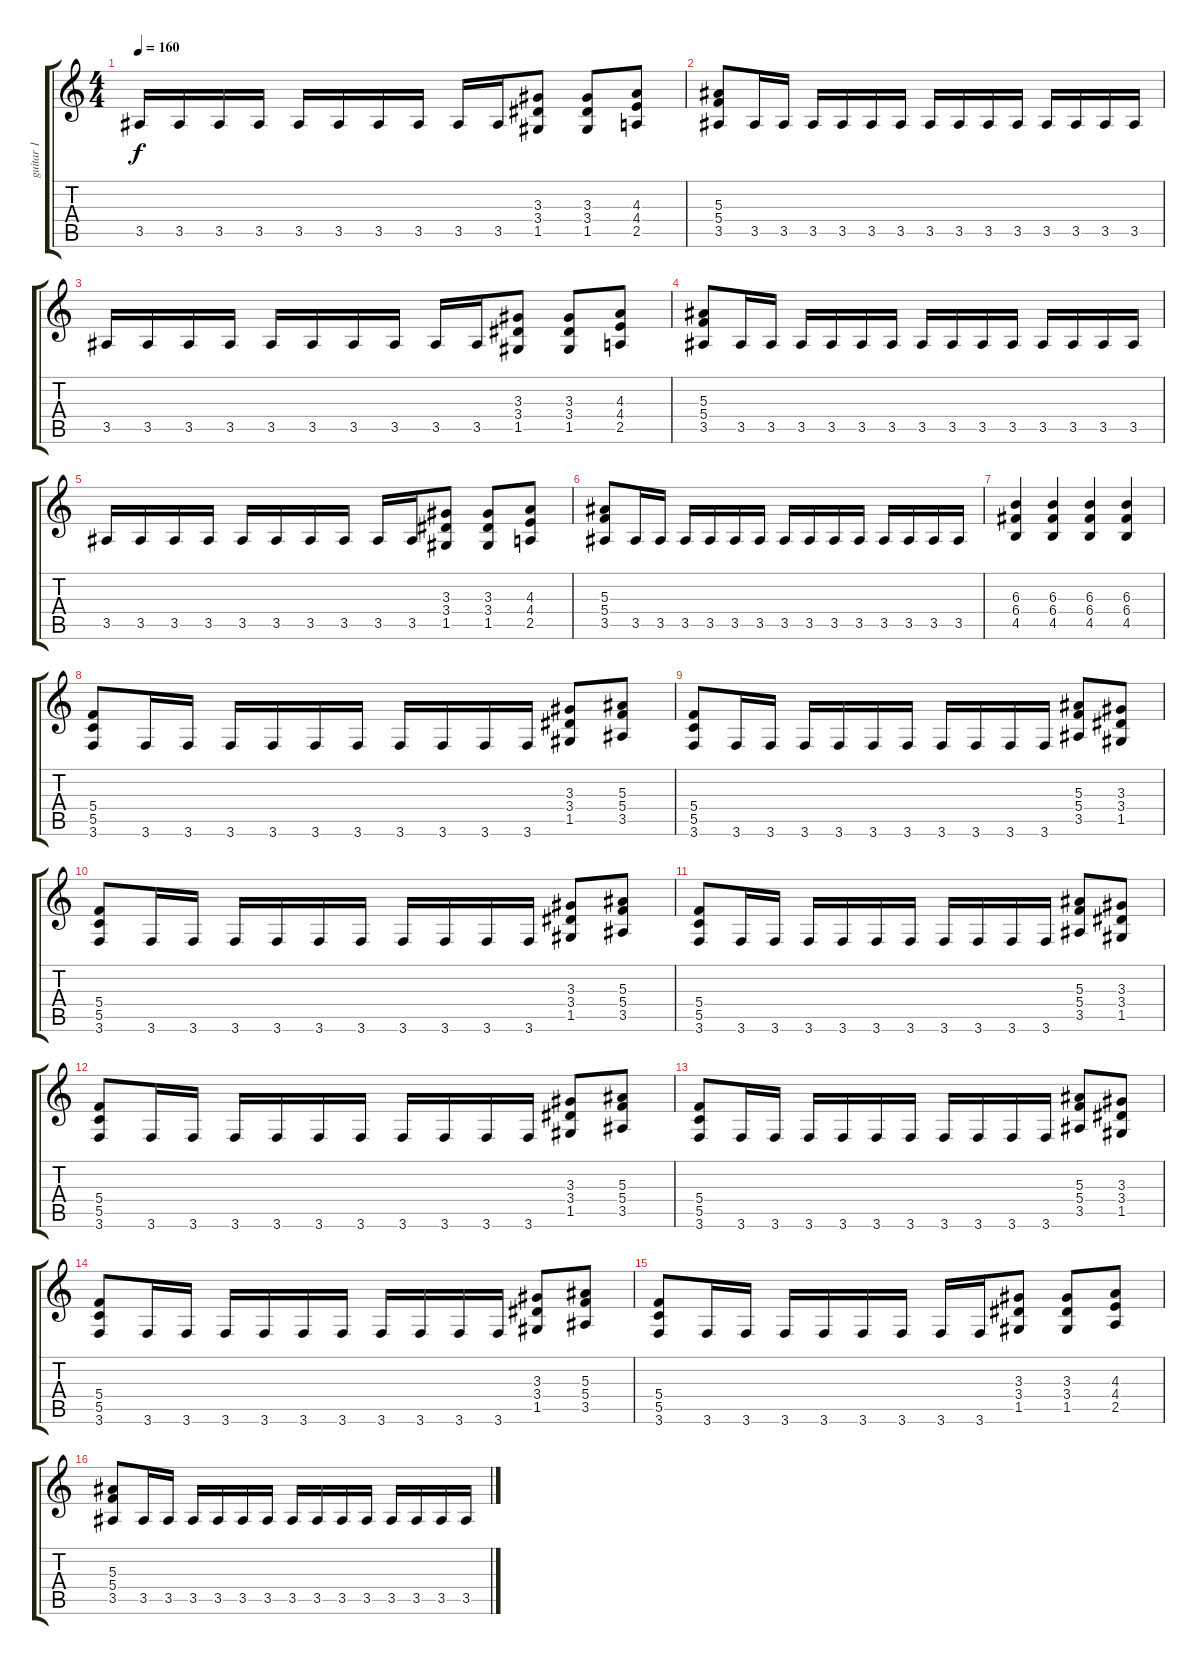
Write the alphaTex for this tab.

\track ("guitar 1" "guitar 1") {instrument distortionguitar}
\staff {score tabs}
\tuning (D4 A3 F3 C3 G2 D2) {hide}
\ts (4 4)
\tempo 160
\clef g2
\ks c
3.5.16{dy f} 3.5.16 3.5.16 3.5.16 3.5.16 3.5.16 3.5.16 3.5.16 3.5.16 3.5.16 (3.3 3.4 1.5).8 (3.3 3.4 1.5).8 (4.3 4.4 2.5).8 |
(5.3 5.4 3.5).8 3.5.16 3.5.16 3.5.16 3.5.16 3.5.16 3.5.16 3.5.16 3.5.16 3.5.16 3.5.16 3.5.16 3.5.16 3.5.16 3.5.16 |
3.5.16 3.5.16 3.5.16 3.5.16 3.5.16 3.5.16 3.5.16 3.5.16 3.5.16 3.5.16 (3.3 3.4 1.5).8 (3.3 3.4 1.5).8 (4.3 4.4 2.5).8 |
(5.3 5.4 3.5).8 3.5.16 3.5.16 3.5.16 3.5.16 3.5.16 3.5.16 3.5.16 3.5.16 3.5.16 3.5.16 3.5.16 3.5.16 3.5.16 3.5.16 |
3.5.16 3.5.16 3.5.16 3.5.16 3.5.16 3.5.16 3.5.16 3.5.16 3.5.16 3.5.16 (3.3 3.4 1.5).8 (3.3 3.4 1.5).8 (4.3 4.4 2.5).8 |
(5.3 5.4 3.5).8 3.5.16 3.5.16 3.5.16 3.5.16 3.5.16 3.5.16 3.5.16 3.5.16 3.5.16 3.5.16 3.5.16 3.5.16 3.5.16 3.5.16 |
(6.3 6.4 4.5).4 (6.3 6.4 4.5).4 (6.3 6.4 4.5).4 (6.3 6.4 4.5).4 |
(5.4 5.5 3.6).8 3.6.16 3.6.16 3.6.16 3.6.16 3.6.16 3.6.16 3.6.16 3.6.16 3.6.16 3.6.16 (3.3 3.4 1.5).8 (5.3 5.4 3.5).8 |
(5.4 5.5 3.6).8 3.6.16 3.6.16 3.6.16 3.6.16 3.6.16 3.6.16 3.6.16 3.6.16 3.6.16 3.6.16 (5.3 5.4 3.5).8 (3.3 3.4 1.5).8 |
(5.4 5.5 3.6).8 3.6.16 3.6.16 3.6.16 3.6.16 3.6.16 3.6.16 3.6.16 3.6.16 3.6.16 3.6.16 (3.3 3.4 1.5).8 (5.3 5.4 3.5).8 |
(5.4 5.5 3.6).8 3.6.16 3.6.16 3.6.16 3.6.16 3.6.16 3.6.16 3.6.16 3.6.16 3.6.16 3.6.16 (5.3 5.4 3.5).8 (3.3 3.4 1.5).8 |
(5.4 5.5 3.6).8 3.6.16 3.6.16 3.6.16 3.6.16 3.6.16 3.6.16 3.6.16 3.6.16 3.6.16 3.6.16 (3.3 3.4 1.5).8 (5.3 5.4 3.5).8 |
(5.4 5.5 3.6).8 3.6.16 3.6.16 3.6.16 3.6.16 3.6.16 3.6.16 3.6.16 3.6.16 3.6.16 3.6.16 (5.3 5.4 3.5).8 (3.3 3.4 1.5).8 |
(5.4 5.5 3.6).8 3.6.16 3.6.16 3.6.16 3.6.16 3.6.16 3.6.16 3.6.16 3.6.16 3.6.16 3.6.16 (3.3 3.4 1.5).8 (5.3 5.4 3.5).8 |
(5.4 5.5 3.6).8 3.6.16 3.6.16 3.6.16 3.6.16 3.6.16 3.6.16 3.6.16 3.6.16 (3.3 3.4 1.5).8 (3.3 3.4 1.5).8 (4.3 4.4 2.5).8 |
(5.3 5.4 3.5).8 3.5.16 3.5.16 3.5.16 3.5.16 3.5.16 3.5.16 3.5.16 3.5.16 3.5.16 3.5.16 3.5.16 3.5.16 3.5.16 3.5.16
